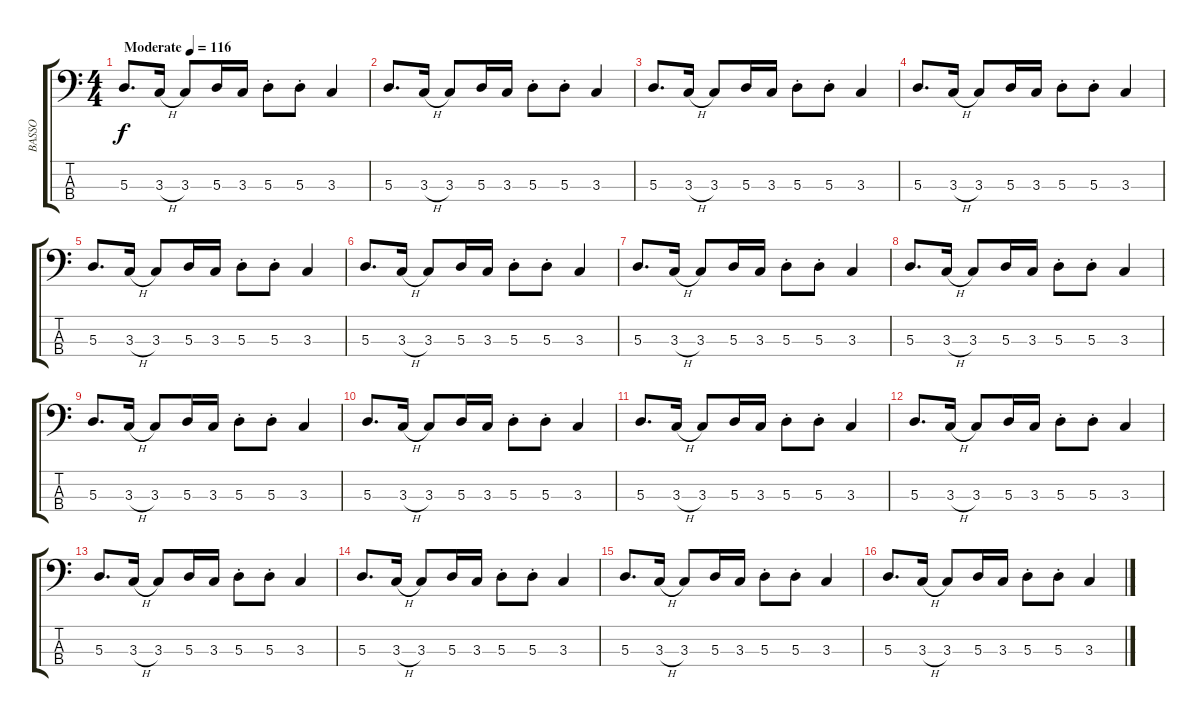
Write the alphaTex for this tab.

\track ("BASSO" "BASSO") {instrument electricbasspick}
\staff {score tabs}
\tuning (G2 D2 A1 E1) {hide}
\ts (4 4)
\tempo (116 "Moderate")
\clef f4
\ks c
5.3.8{d dy f instrument electricbasspick} 3.3{h}.16 3.3.8 5.3.16 3.3.16 5.3{st}.8 5.3{st}.8 3.3.4 |
5.3.8{d} 3.3{h}.16 3.3.8 5.3.16 3.3.16 5.3{st}.8 5.3{st}.8 3.3.4 |
5.3.8{d} 3.3{h}.16 3.3.8 5.3.16 3.3.16 5.3{st}.8 5.3{st}.8 3.3.4 |
5.3.8{d} 3.3{h}.16 3.3.8 5.3.16 3.3.16 5.3{st}.8 5.3{st}.8 3.3.4 |
5.3.8{d} 3.3{h}.16 3.3.8 5.3.16 3.3.16 5.3{st}.8 5.3{st}.8 3.3.4 |
5.3.8{d} 3.3{h}.16 3.3.8 5.3.16 3.3.16 5.3{st}.8 5.3{st}.8 3.3.4 |
5.3.8{d} 3.3{h}.16 3.3.8 5.3.16 3.3.16 5.3{st}.8 5.3{st}.8 3.3.4 |
5.3.8{d} 3.3{h}.16 3.3.8 5.3.16 3.3.16 5.3{st}.8 5.3{st}.8 3.3.4 |
5.3.8{d} 3.3{h}.16 3.3.8 5.3.16 3.3.16 5.3{st}.8 5.3{st}.8 3.3.4 |
5.3.8{d} 3.3{h}.16 3.3.8 5.3.16 3.3.16 5.3{st}.8 5.3{st}.8 3.3.4 |
5.3.8{d} 3.3{h}.16 3.3.8 5.3.16 3.3.16 5.3{st}.8 5.3{st}.8 3.3.4 |
5.3.8{d} 3.3{h}.16 3.3.8 5.3.16 3.3.16 5.3{st}.8 5.3{st}.8 3.3.4 |
5.3.8{d} 3.3{h}.16 3.3.8 5.3.16 3.3.16 5.3{st}.8 5.3{st}.8 3.3.4 |
5.3.8{d} 3.3{h}.16 3.3.8 5.3.16 3.3.16 5.3{st}.8 5.3{st}.8 3.3.4 |
5.3.8{d} 3.3{h}.16 3.3.8 5.3.16 3.3.16 5.3{st}.8 5.3{st}.8 3.3.4 |
5.3.8{d} 3.3{h}.16 3.3.8 5.3.16 3.3.16 5.3{st}.8 5.3{st}.8 3.3.4
